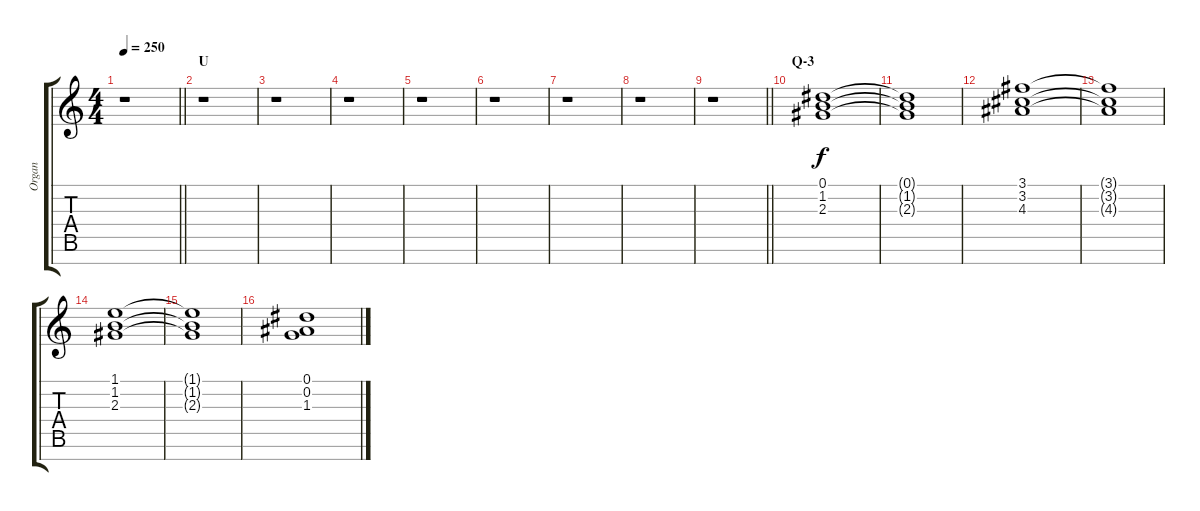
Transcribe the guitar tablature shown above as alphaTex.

\track ("Organ" "Organ") {instrument rockorgan}
\staff {score tabs}
\tuning (Eb5 Bb4 Gb4 Db4 Ab3 Eb3 Bb2) {hide}
\ts (4 4)
\tempo 250
\clef g2
\barLineRight lightlight
\ks c
r.1{dy f} |
\section ("" "U")
r.1 |
r.1 |
r.1 |
r.1 |
r.1 |
r.1 |
r.1 |
\barLineRight lightlight
r.1 |
\section ("" "Q-3")
(0.1 1.2 2.3).1 |
(0.1{t} 1.2{t} 2.3{t}).1 |
(3.1 3.2 4.3).1 |
(3.1{t} 3.2{t} 4.3{t}).1 |
(1.1 1.2 2.3).1 |
(1.1{t} 1.2{t} 2.3{t}).1 |
(0.1 0.2 1.3).1
